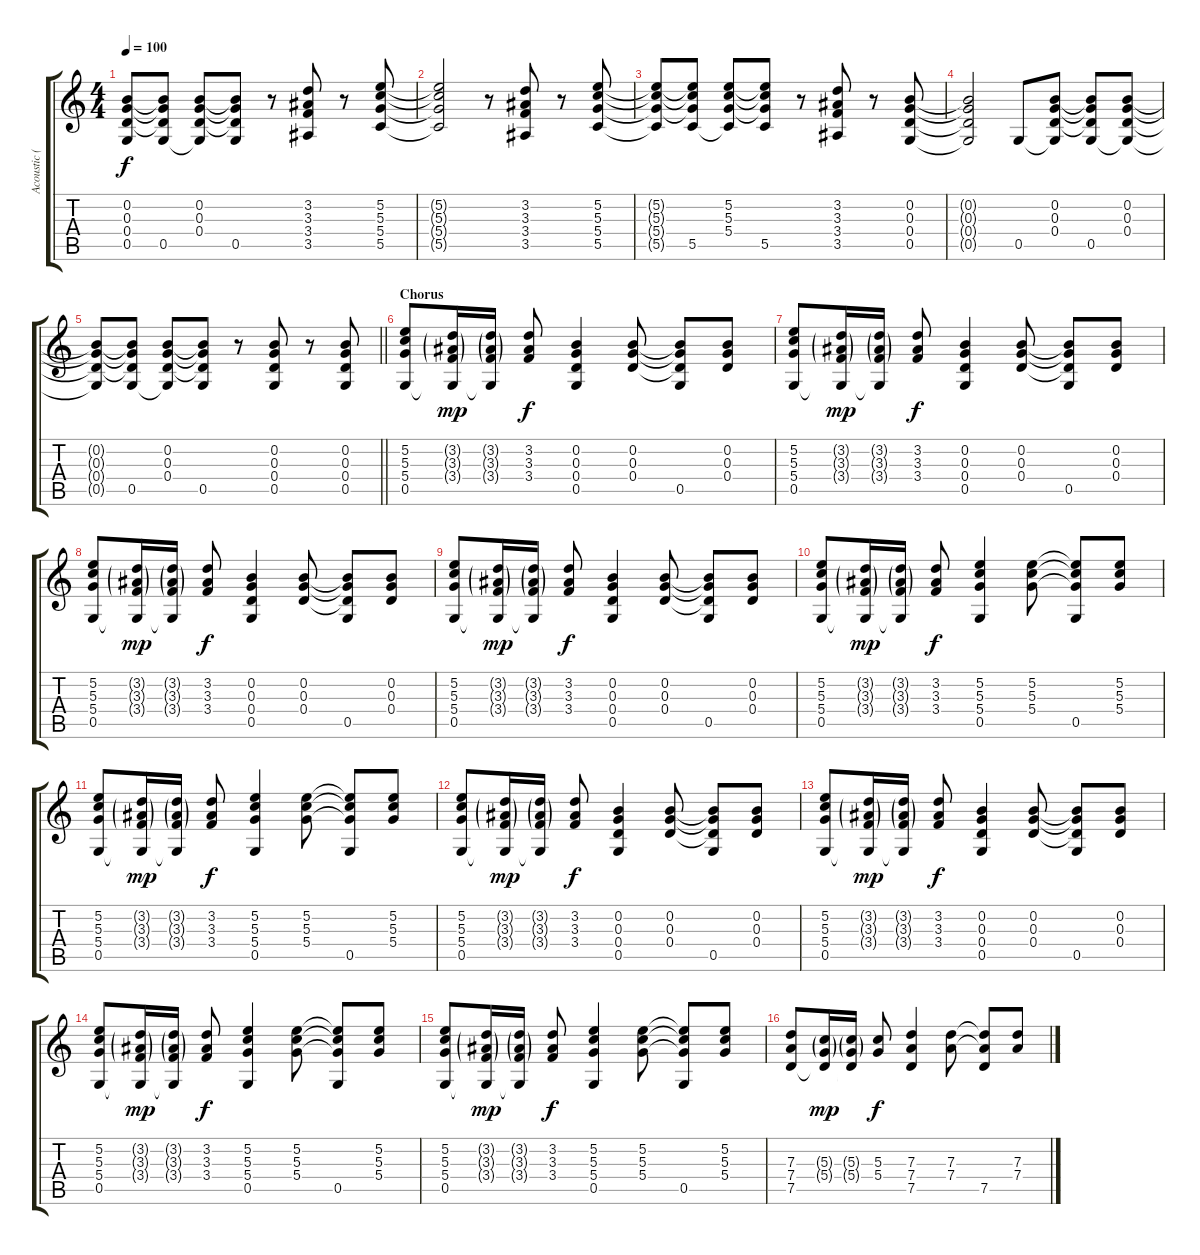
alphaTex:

\track ("Acoustic (drop G)" "Acoustic (") {instrument acousticguitarsteel}
\staff {score tabs}
\tuning (E4 B3 G3 D3 G2 E2) {hide}
\ts (4 4)
\tempo 100
\clef g2
\ks c
(0.2{t} 0.3{t} 0.4{t} 0.5{t}).8{dy f} (0.2{t} 0.3{t} 0.4{t} 0.5).8 (0.2 0.3 0.4 0.5{t}).8 (0.2{t} 0.3{t} 0.4{t} 0.5).8 r.8 (3.2 3.3 3.4 3.5).8 r.8 (5.2 5.3 5.4 5.5).8 |
(5.2{t} 5.3{t} 5.4{t} 5.5{t}).2 r.8 (3.2 3.3 3.4 3.5).8 r.8 (5.2 5.3 5.4 5.5).8 |
(5.2{t} 5.3{t} 5.4{t} 5.5{t}).8 (5.2{t} 5.3{t} 5.4{t} 5.5).8 (5.2 5.3 5.4 5.5{t}).8 (5.2{t} 5.3{t} 5.4{t} 5.5).8 r.8 (3.2 3.3 3.4 3.5).8 r.8 (0.2 0.3 0.4 0.5).8 |
(0.2{t} 0.3{t} 0.4{t} 0.5{t}).2 0.5.8 (0.2 0.3 0.4 0.5{t}).8 (0.2{t} 0.3{t} 0.4{t} 0.5).8 (0.2 0.3 0.4 0.5{t}).8 |
\barLineRight lightlight
(0.2{t} 0.3{t} 0.4{t} 0.5{t}).8 (0.2{t} 0.3{t} 0.4{t} 0.5).8 (0.2 0.3 0.4 0.5{t}).8 (0.2{t} 0.3{t} 0.4{t} 0.5).8 r.8 (0.2 0.3 0.4 0.5).8 r.8 (0.2 0.3 0.4 0.5).8 |
\section ("" "Chorus")
(5.2 5.3 5.4 0.5).8 (3.2{g} 3.3{g} 3.4{g} 0.5{t}).16{dy mp} (3.2{g} 3.3{g} 3.4{g} 0.5{t}).16 (3.2 3.3 3.4).8{dy f} (0.2 0.3 0.4 0.5).4 (0.2 0.3 0.4).8 (0.2{t} 0.3{t} 0.4{t} 0.5).8 (0.2 0.3 0.4).8 |
(5.2 5.3 5.4 0.5).8 (3.2{g} 3.3{g} 3.4{g} 0.5{t}).16{dy mp} (3.2{g} 3.3{g} 3.4{g} 0.5{t}).16 (3.2 3.3 3.4).8{dy f} (0.2 0.3 0.4 0.5).4 (0.2 0.3 0.4).8 (0.2{t} 0.3{t} 0.4{t} 0.5).8 (0.2 0.3 0.4).8 |
(5.2 5.3 5.4 0.5).8 (3.2{g} 3.3{g} 3.4{g} 0.5{t}).16{dy mp} (3.2{g} 3.3{g} 3.4{g} 0.5{t}).16 (3.2 3.3 3.4).8{dy f} (0.2 0.3 0.4 0.5).4 (0.2 0.3 0.4).8 (0.2{t} 0.3{t} 0.4{t} 0.5).8 (0.2 0.3 0.4).8 |
(5.2 5.3 5.4 0.5).8 (3.2{g} 3.3{g} 3.4{g} 0.5{t}).16{dy mp} (3.2{g} 3.3{g} 3.4{g} 0.5{t}).16 (3.2 3.3 3.4).8{dy f} (0.2 0.3 0.4 0.5).4 (0.2 0.3 0.4).8 (0.2{t} 0.3{t} 0.4{t} 0.5).8 (0.2 0.3 0.4).8 |
(5.2 5.3 5.4 0.5).8 (3.2{g} 3.3{g} 3.4{g} 0.5{t}).16{dy mp} (3.2{g} 3.3{g} 3.4{g} 0.5{t}).16 (3.2 3.3 3.4).8{dy f} (5.2 5.3 5.4 0.5).4 (5.2 5.3 5.4).8 (5.2{t} 5.3{t} 5.4{t} 0.5).8 (5.2 5.3 5.4).8 |
(5.2 5.3 5.4 0.5).8 (3.2{g} 3.3{g} 3.4{g} 0.5{t}).16{dy mp} (3.2{g} 3.3{g} 3.4{g} 0.5{t}).16 (3.2 3.3 3.4).8{dy f} (5.2 5.3 5.4 0.5).4 (5.2 5.3 5.4).8 (5.2{t} 5.3{t} 5.4{t} 0.5).8 (5.2 5.3 5.4).8 |
(5.2 5.3 5.4 0.5).8 (3.2{g} 3.3{g} 3.4{g} 0.5{t}).16{dy mp} (3.2{g} 3.3{g} 3.4{g} 0.5{t}).16 (3.2 3.3 3.4).8{dy f} (0.2 0.3 0.4 0.5).4 (0.2 0.3 0.4).8 (0.2{t} 0.3{t} 0.4{t} 0.5).8 (0.2 0.3 0.4).8 |
(5.2 5.3 5.4 0.5).8 (3.2{g} 3.3{g} 3.4{g} 0.5{t}).16{dy mp} (3.2{g} 3.3{g} 3.4{g} 0.5{t}).16 (3.2 3.3 3.4).8{dy f} (0.2 0.3 0.4 0.5).4 (0.2 0.3 0.4).8 (0.2{t} 0.3{t} 0.4{t} 0.5).8 (0.2 0.3 0.4).8 |
(5.2 5.3 5.4 0.5).8 (3.2{g} 3.3{g} 3.4{g} 0.5{t}).16{dy mp} (3.2{g} 3.3{g} 3.4{g} 0.5{t}).16 (3.2 3.3 3.4).8{dy f} (5.2 5.3 5.4 0.5).4 (5.2 5.3 5.4).8 (5.2{t} 5.3{t} 5.4{t} 0.5).8 (5.2 5.3 5.4).8 |
(5.2 5.3 5.4 0.5).8 (3.2{g} 3.3{g} 3.4{g} 0.5{t}).16{dy mp} (3.2{g} 3.3{g} 3.4{g} 0.5{t}).16 (3.2 3.3 3.4).8{dy f} (5.2 5.3 5.4 0.5).4 (5.2 5.3 5.4).8 (5.2{t} 5.3{t} 5.4{t} 0.5).8 (5.2 5.3 5.4).8 |
(7.3 7.4 7.5).8 (5.3{g} 5.4{g} 7.5{t}).16{dy mp} (5.3{g} 5.4{g} 7.5{t}).16 (5.3 5.4).8{dy f} (7.3 7.4 7.5).4 (7.3 7.4).8 (7.3{t} 7.4{t} 7.5).8 (7.3 7.4).8
